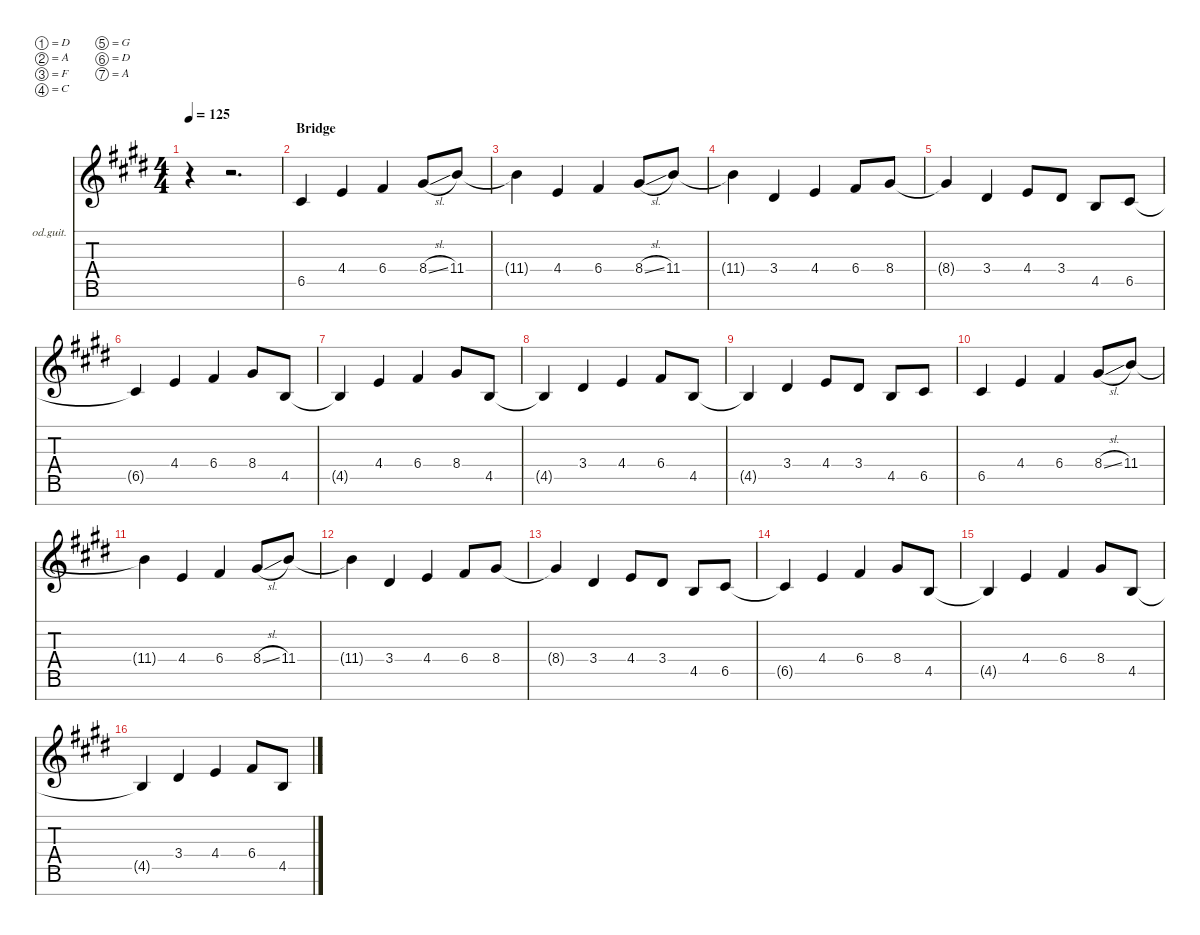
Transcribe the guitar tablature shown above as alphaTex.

\defaultSystemsLayout 4
\hideDynamics
\bracketExtendMode nobrackets
\firstSystemTrackNameOrientation horizontal
\otherSystemsTrackNameOrientation horizontal
\track ("lead" "od.guit.") {instrument overdrivenguitar}
\staff {score tabs}
\tuning (D4 A3 F3 C3 G2 D2 A1)
\ts (4 4)
\scale
1.22693
\tempo 125
\accidentals auto
\clef g2
\ottava regular
\simile none
\ks c#minor
r.4{dy mf beam Down} r.2{d beam Down} |
\section ("" "Bridge")
\scale
0.924358 6.5{acc #}.4{beam Up} 4.4{acc forcenatural}.4{beam Up} 6.4{acc #}.4{beam Up} 8.4{sl acc #}.8{beam Up} 11.4{acc forcenatural}.8{beam Up} |
\scale
0.924358 11.4{t acc forcenatural}.4{beam Down} 4.4{acc forcenatural}.4{beam Up} 6.4{acc #}.4{beam Up} 8.4{sl acc #}.8{beam Up} 11.4{acc forcenatural}.8{beam Up} |
\scale
0.924358 11.4{t acc forcenatural}.4{beam Down} 3.4{acc #}.4{beam Up} 4.4{acc forcenatural}.4{beam Up} 6.4{acc #}.8{beam Up} 8.4{acc #}.8{beam Up} |
\scale
1.21366 8.4{t acc #}.4{beam Up} 3.4{acc #}.4{beam Up} 4.4{acc forcenatural}.8{beam Up} 3.4{acc #}.8{beam Up} 4.5{acc forcenatural}.8{beam Up} 6.5{acc #}.8{beam Up} |
\scale
0.928779 6.5{t acc #}.4{beam Up} 4.4{acc forcenatural}.4{beam Up} 6.4{acc #}.4{beam Up} 8.4{acc #}.8{beam Up} 4.5{acc forcenatural}.8{beam Up} |
\scale
0.928779 4.5{t acc forcenatural}.4{beam Up} 4.4{acc forcenatural}.4{beam Up} 6.4{acc #}.4{beam Up} 8.4{acc #}.8{beam Up} 4.5{acc forcenatural}.8{beam Up} |
\scale
0.928779 4.5{t acc forcenatural}.4{beam Up} 3.4{acc #}.4{beam Up} 4.4{acc forcenatural}.4{beam Up} 6.4{acc #}.8{beam Up} 4.5{acc forcenatural}.8{beam Up} |
\scale
1.21366 4.5{t acc forcenatural}.4{beam Up} 3.4{acc #}.4{beam Up} 4.4{acc forcenatural}.8{beam Up} 3.4{acc #}.8{beam Up} 4.5{acc forcenatural}.8{beam Up} 6.5{acc #}.8{beam Up} |
\scale
0.928779 6.5{acc #}.4{beam Up} 4.4{acc forcenatural}.4{beam Up} 6.4{acc #}.4{beam Up} 8.4{sl acc #}.8{beam Up} 11.4{acc forcenatural}.8{beam Up} |
\scale
0.928779 11.4{t acc forcenatural}.4{beam Down} 4.4{acc forcenatural}.4{beam Up} 6.4{acc #}.4{beam Up} 8.4{sl acc #}.8{beam Up} 11.4{acc forcenatural}.8{beam Up} |
\scale
0.928779 11.4{t acc forcenatural}.4{beam Down} 3.4{acc #}.4{beam Up} 4.4{acc forcenatural}.4{beam Up} 6.4{acc #}.8{beam Up} 8.4{acc #}.8{beam Up} |
\scale
1.21366 8.4{t acc #}.4{beam Up} 3.4{acc #}.4{beam Up} 4.4{acc forcenatural}.8{beam Up} 3.4{acc #}.8{beam Up} 4.5{acc forcenatural}.8{beam Up} 6.5{acc #}.8{beam Up} |
\scale
0.928779 6.5{t acc #}.4{beam Up} 4.4{acc forcenatural}.4{beam Up} 6.4{acc #}.4{beam Up} 8.4{acc #}.8{beam Up} 4.5{acc forcenatural}.8{beam Up} |
\scale
0.928779 4.5{t acc forcenatural}.4{beam Up} 4.4{acc forcenatural}.4{beam Up} 6.4{acc #}.4{beam Up} 8.4{acc #}.8{beam Up} 4.5{acc forcenatural}.8{beam Up} |
\scale
0.928779 4.5{t acc forcenatural}.4{beam Up} 3.4{acc #}.4{beam Up} 4.4{acc forcenatural}.4{beam Up} 6.4{acc #}.8{beam Up} 4.5{acc forcenatural}.8{beam Up}
